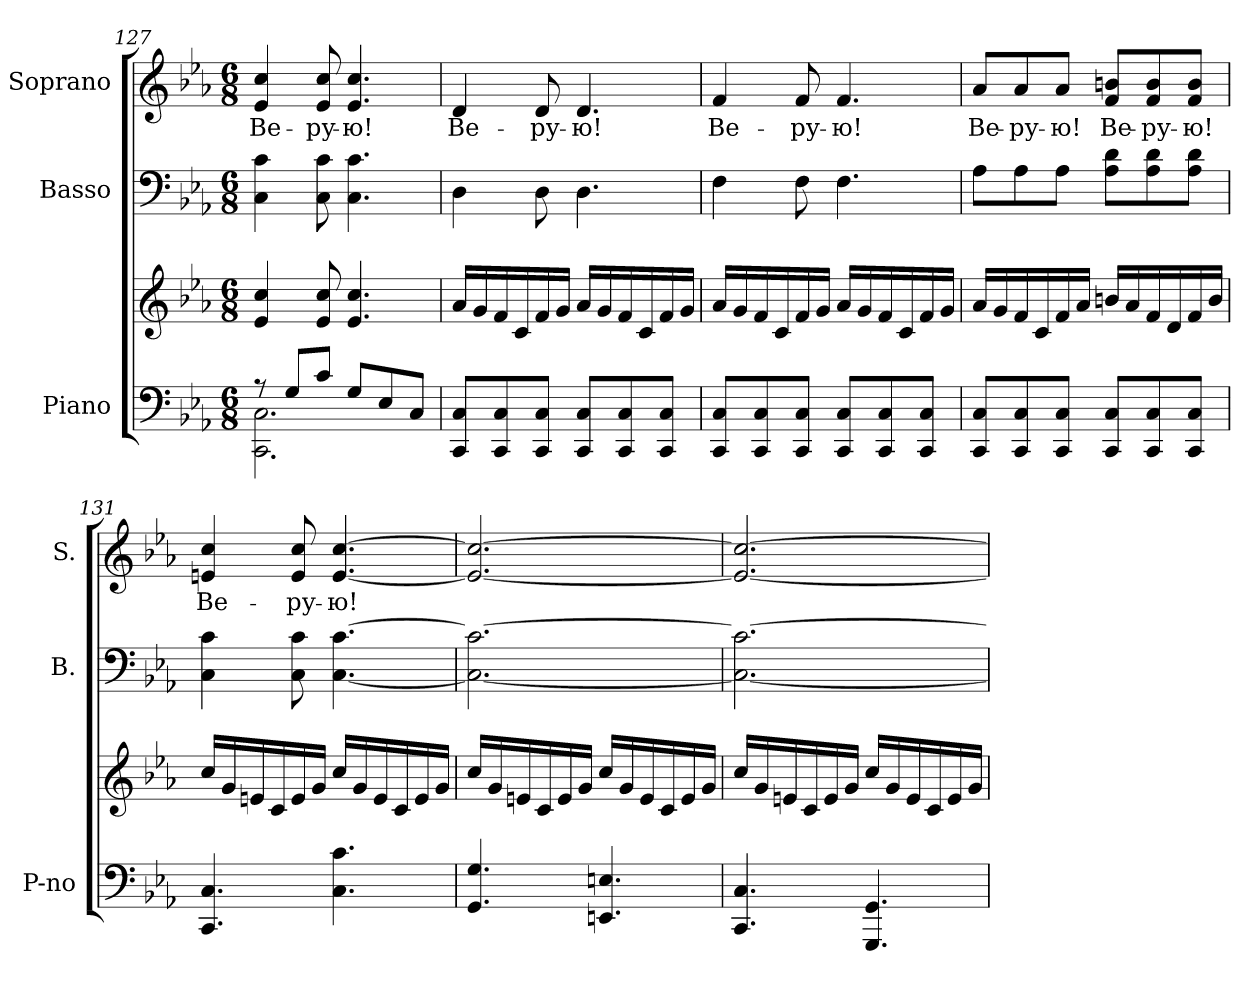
**kern	**kern	**kern	**kern	**text
*part3	*part3	*part2	*part1	*part1
*staff4	*staff3	*staff2	*staff1	*staff1
*I"Piano	*	*I"Basso	*I"Soprano	*
*I'P-no	*	*I'B.	*I'S.	*
*clefF4	*clefG2	*clefF4	*clefG2	*
*k[b-e-a-]	*k[b-e-a-]	*k[b-e-a-]	*k[b-e-a-]	*
*c:	*c:	*c:	*c:	*
*M6/8	*M6/8	*M6/8	*M6/8	*
=127	=127	=127	=127	=127
*^	*	*	*	*
!	!	!	!	!	!LO:LY:b:color=#000000
8r	2.CCi\ 2.Ci	4e-i/ 4cci	4Ci\ 4ci	4e-i/ 4cci	Ве-
8Gi/L	.	.	.	.	.
!	!	!	!	!	!LO:LY:b:color=#000000
8ci/J	.	8e-i/ 8cci	8Ci\ 8ci	8e-i/ 8cci	-ру-
!	!	!	!	!	!LO:LY:b:color=#000000
8Gi/L	.	4.e-i/ 4.cci	4.Ci\ 4.ci	4.e-i/ 4.cci	-ю!
8E-i/	.	.	.	.	.
8Ci/J	.	.	.	.	.
*v	*v	*	*	*	*
=128	=128	=128	=128	=128
!	!	!	!	!LO:LY:b:color=#000000
8CCi/ 8CiL	16a-i/LL	4Di\	4di/	Ве-
.	16gi/	.	.	.
8CCi/ 8Ci	16fi/	.	.	.
.	16ci/	.	.	.
!	!	!	!	!LO:LY:b:color=#000000
8CCi/ 8CiJ	16fi/	8Di\	8di/	-ру-
.	16gi/JJ	.	.	.
!	!	!	!	!LO:LY:b:color=#000000
8CCi/ 8CiL	16a-i/LL	4.Di\	4.di/	-ю!
.	16gi/	.	.	.
8CCi/ 8Ci	16fi/	.	.	.
.	16ci/	.	.	.
8CCi/ 8CiJ	16fi/	.	.	.
.	16gi/JJ	.	.	.
!!LO:PB:g=z
=129	=129	=129	=129	=129
!	!	!	!	!LO:LY:b:color=#000000
8CCi/ 8CiL	16a-i/LL	4Fi\	4fi/	Ве-
.	16gi/	.	.	.
8CCi/ 8Ci	16fi/	.	.	.
.	16ci/	.	.	.
!	!	!	!	!LO:LY:b:color=#000000
8CCi/ 8CiJ	16fi/	8Fi\	8fi/	-ру-
.	16gi/JJ	.	.	.
!	!	!	!	!LO:LY:b:color=#000000
8CCi/ 8CiL	16a-i/LL	4.Fi\	4.fi/	-ю!
.	16gi/	.	.	.
8CCi/ 8Ci	16fi/	.	.	.
.	16ci/	.	.	.
8CCi/ 8CiJ	16fi/	.	.	.
.	16gi/JJ	.	.	.
=130	=130	=130	=130	=130
!	!	!	!	!LO:LY:b:color=#000000
8CCi/ 8CiL	16a-i/LL	8A-i\L	8a-i/L	Ве-
.	16gi/	.	.	.
!	!	!	!	!LO:LY:b:color=#000000
8CCi/ 8Ci	16fi/	8A-i\	8a-i/	-ру-
.	16ci/	.	.	.
!	!	!	!	!LO:LY:b:color=#000000
8CCi/ 8CiJ	16fi/	8A-i\J	8a-i/J	-ю!
.	16a-i/JJ	.	.	.
!	!	!	!	!LO:LY:b:color=#000000
8CCi/ 8CiL	16bni/LL	8A-i\ 8diL	8fi/ 8bniL	Ве-
.	16a-i/	.	.	.
!	!	!	!	!LO:LY:b:color=#000000
8CCi/ 8Ci	16fi/	8A-i\ 8di	8fi/ 8bi	-ру-
.	16di/	.	.	.
!	!	!	!	!LO:LY:b:color=#000000
8CCi/ 8CiJ	16fi/	8A-i\ 8diJ	8fi/ 8biJ	-ю!
.	16bi/JJ	.	.	.
=131	=131	=131	=131	=131
!	!	!	!	!LO:LY:b:color=#000000
4.CCi/ 4.Ci	16cci/LL	4Ci\ 4ci	4eni/ 4cci	Ве-
.	16gi/	.	.	.
.	16eni/	.	.	.
.	16ci/	.	.	.
!	!	!	!	!LO:LY:b:color=#000000
.	16ei/	8Ci\ 8ci	8ei/ 8cci	-ру-
.	16gi/JJ	.	.	.
!	!	!	!	!LO:LY:b:color=#000000
4.Ci\ 4.ci	16cci/LL	[<4.Ci\ [>4.ci	[<4.ei/ [>4.cci	-ю!
.	16gi/	.	.	.
.	16ei/	.	.	.
.	16ci/	.	.	.
.	16ei/	.	.	.
.	16gi/JJ	.	.	.
!!LO:LB:g=z
=132	=132	=132	=132	=132
4.GGi/ 4.Gi	16cci/LL	2.Ci\_< 2.ci_>	2.ei/_< 2.cci_>	.
.	16gi/	.	.	.
.	16eni/	.	.	.
.	16ci/	.	.	.
.	16ei/	.	.	.
.	16gi/JJ	.	.	.
4.EEni/ 4.Eni	16cci/LL	.	.	.
.	16gi/	.	.	.
.	16ei/	.	.	.
.	16ci/	.	.	.
.	16ei/	.	.	.
.	16gi/JJ	.	.	.
=133	=133	=133	=133	=133
4.CCi/ 4.Ci	16cci/LL	2.Ci\_< 2.ci_>	2.ei/_< 2.cci_>	.
.	16gi/	.	.	.
.	16eni/	.	.	.
.	16ci/	.	.	.
.	16ei/	.	.	.
.	16gi/JJ	.	.	.
4.GGGi/ 4.GGi	16cci/LL	.	.	.
.	16gi/	.	.	.
.	16ei/	.	.	.
.	16ci/	.	.	.
.	16ei/	.	.	.
.	16gi/JJ	.	.	.
=	=	=	=	=
*-	*-	*-	*-	*-
